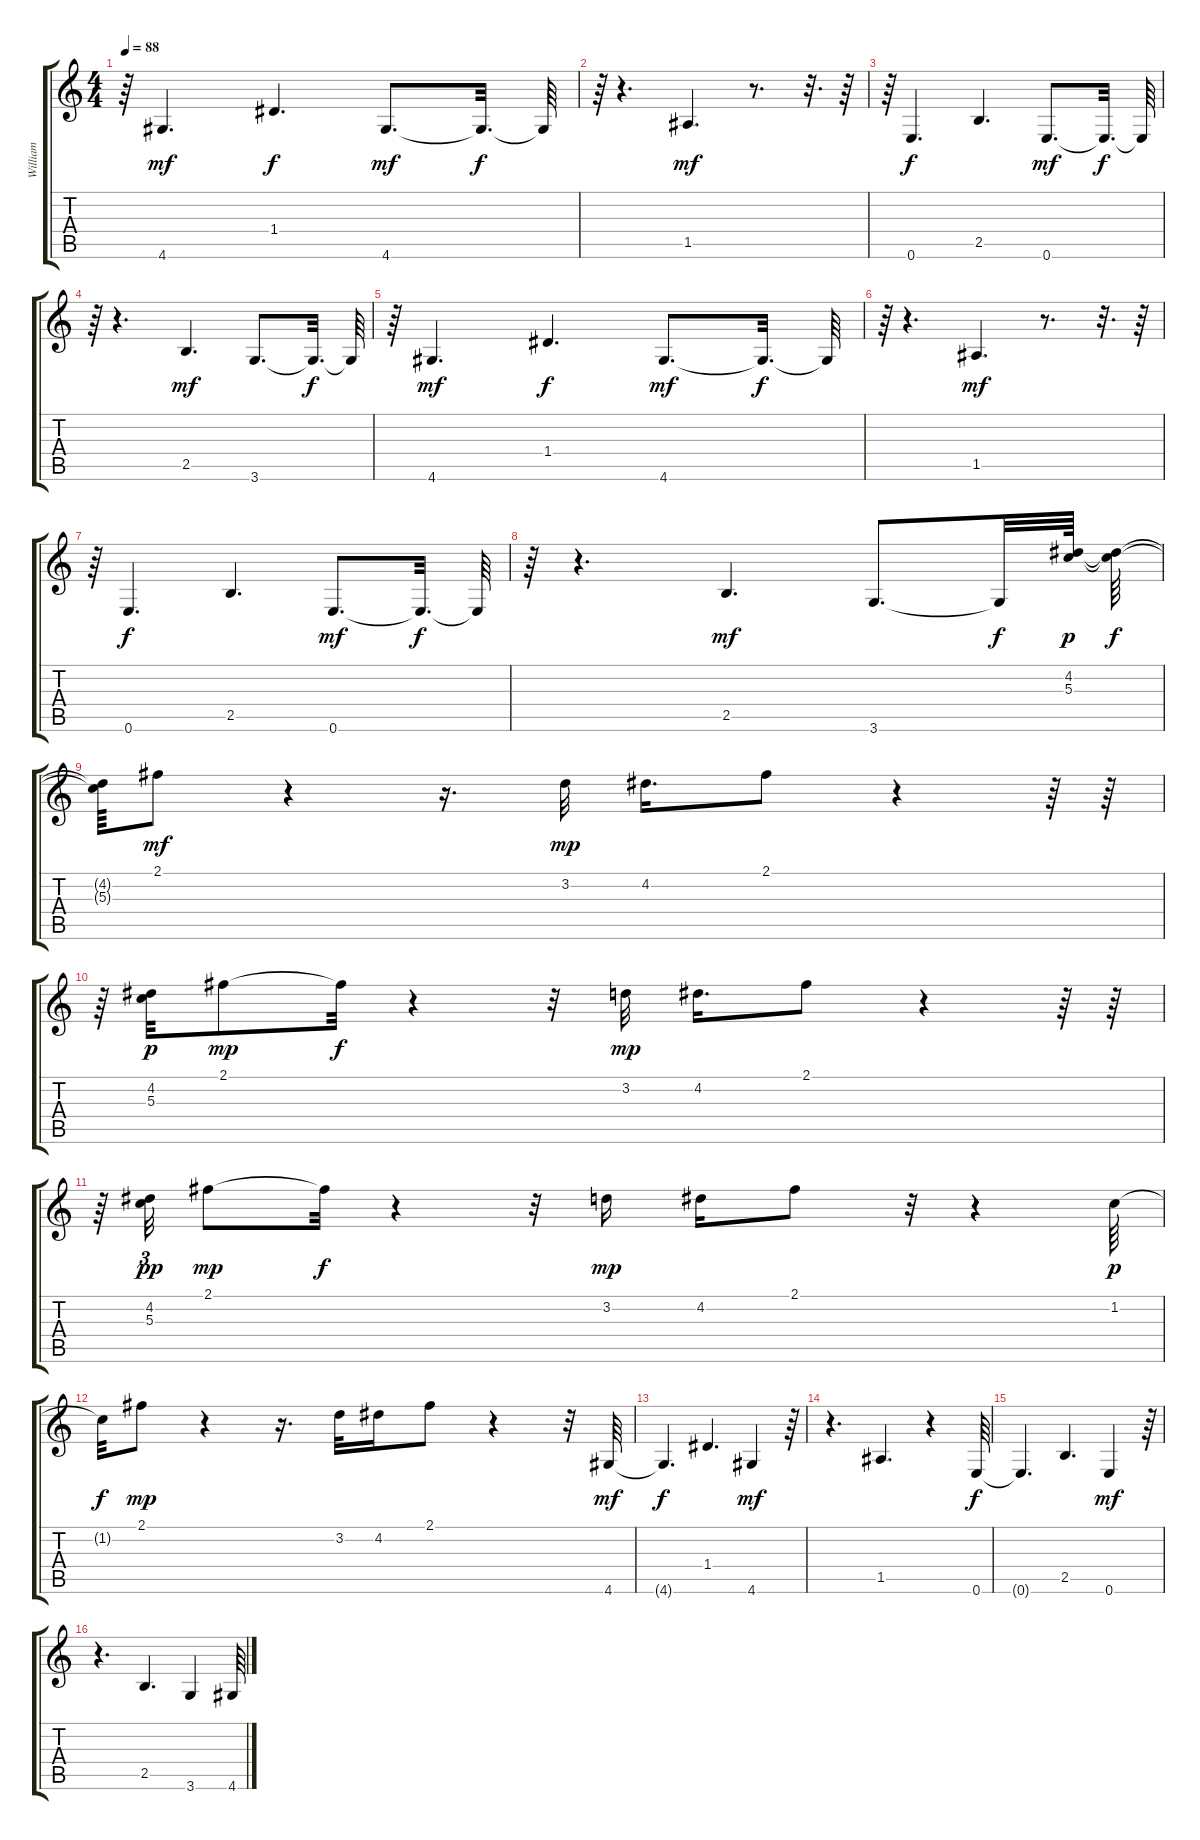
\track ("   William Falcheri" "   William") {instrument electricbasspick}
\staff {score tabs}
\tuning (E4 B3 G3 D3 A2 E2) {hide}
\ts (4 4)
\tempo 88
\clef g2
\ks c
r.64{dy f} 4.6.4{d dy mf} 1.4.4{d dy f} 4.6.8{d dy mf} 4.6{t}.32{d dy f} 4.6{t}.64 |
r.64 r.4{d} 1.5.4{d dy mf} r.8{d} r.32{d} r.64 |
r.64 0.6.4{d dy f} 2.5.4{d} 0.6.8{d dy mf} 0.6{t}.32{d dy f} 0.6{t}.64 |
r.64 r.4{d} 2.5.4{d dy mf} 3.6.8{d} 3.6{t}.32{d dy f} 3.6{t}.64 |
r.64 4.6.4{d dy mf} 1.4.4{d dy f} 4.6.8{d dy mf} 4.6{t}.32{d dy f} 4.6{t}.64 |
r.64 r.4{d} 1.5.4{d dy mf} r.8{d} r.32{d} r.64 |
r.64 0.6.4{d dy f} 2.5.4{d} 0.6.8{d dy mf} 0.6{t}.32{d dy f} 0.6{t}.64 |
r.64 r.4{d} 2.5.4{d dy mf} 3.6.8{d} 3.6{t}.32{dy f} (4.2 5.3).64{dy p volume 12 balance 5 instrument electricguitarjazz} (4.2{t} 5.3{t}).64{dy f} |
(4.2{t} 5.3{t}).64 2.1.8{dy mf} r.4 r.16{d} 3.2.32{dy mp} 4.2.16{d} 2.1.8 r.4 r.64 r.64 |
r.64 (4.2 5.3).32{dy p} 2.1.8{dy mp} 2.1{t}.32{dy f} r.4 r.32 3.2.32{dy mp} 4.2.16{d} 2.1.8 r.4 r.64 r.64 |
r.64 (4.2 5.3).32{tu (3 2) dy pp} 2.1.8{dy mp} 2.1{t}.32{dy f} r.4 r.32 3.2.16{dy mp} 4.2.16 2.1.8 r.32{tu (5 4)} r.4 1.2.64{dy p} |
1.2{t}.32{dy f} 2.1.8{dy mp} r.4 r.16{d} 3.2.32 4.2.16 2.1.8 r.4 r.32 4.6.64{dy mf volume 12 balance 8 instrument electricbassfinger} |
4.6{t}.4{d dy f} 1.4.4{d} 4.6.4{dy mf} r.64 |
r.4{d} 1.5.4{d} r.4 0.6.64{dy f} |
0.6{t}.4{d} 2.5.4{d} 0.6.4{dy mf} r.64 |
r.4{d} 2.5.4{d} 3.6.4 4.6.64
